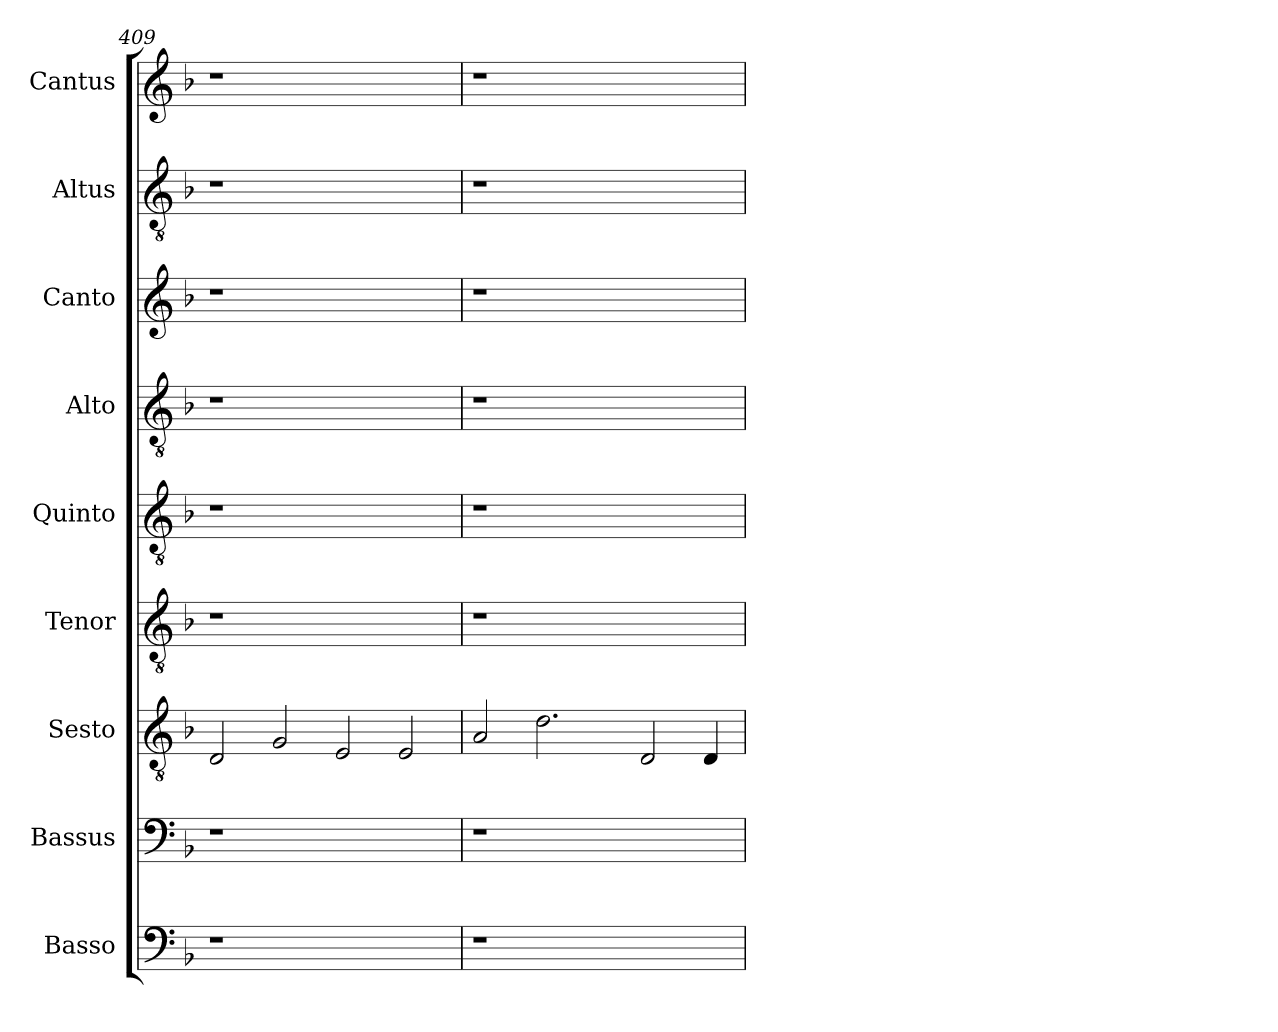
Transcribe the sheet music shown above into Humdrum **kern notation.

**kern	**kern	**kern	**kern	**kern	**kern	**kern	**kern	**kern
*part9	*part8	*part7	*part6	*part5	*part4	*part3	*part2	*part1
*staff9	*staff8	*staff7	*staff6	*staff5	*staff4	*staff3	*staff2	*staff1
*I"Basso	*I"Bassus	*I"Sesto	*I"Tenor	*I"Quinto	*I"Alto	*I"Canto	*I"Altus	*I"Cantus
*	*	*I'Sesto	*I'Tenor	*I'Quinto	*I'Alto	*I'Canto	*I'Altus	*I'Cantus
*clefF4	*clefF4	*clefGv2	*clefGv2	*clefGv2	*clefGv2	*clefG2	*clefGv2	*clefG2
*k[b-]	*k[b-]	*k[b-]	*k[b-]	*k[b-]	*k[b-]	*k[b-]	*k[b-]	*k[b-]
*F:	*F:	*F:	*F:	*F:	*F:	*F:	*F:	*F:
=409	=409	=409	=409	=409	=409	=409	=409	=409
1r	1r	2D/	1r	1r	1r	1r	1r	1r
.	.	2G/	.	.	.	.	.	.
1ryy	1ryy	2E/	1ryy	1ryy	1ryy	1ryy	1ryy	1ryy
.	.	2E/	.	.	.	.	.	.
=410	=410	=410	=410	=410	=410	=410	=410	=410
1r	1r	2A/	1r	1r	1r	1r	1r	1r
.	.	2.d\	.	.	.	.	.	.
1ryy	1ryy	.	1ryy	1ryy	1ryy	1ryy	1ryy	1ryy
.	.	2D/	.	.	.	.	.	.
.	.	4D/	.	.	.	.	.	.
=	=	=	=	=	=	=	=	=
*-	*-	*-	*-	*-	*-	*-	*-	*-
